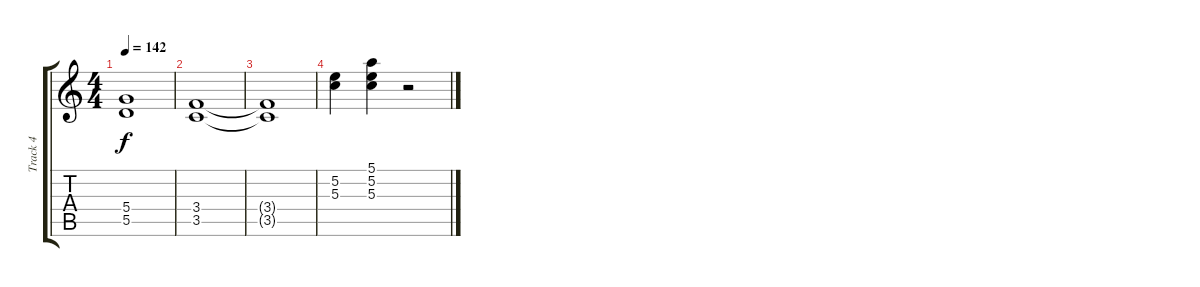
\track ("Track 4" "Track 4") {instrument distortionguitar}
\staff {score tabs}
\tuning (E4 B3 G3 D3 A2 E2) {hide}
\ts (4 4)
\tempo 142
\clef g2
\ks c
(5.4 5.5).1{dy f} |
(3.4 3.5).1 |
(3.4{t} 3.5{t}).1 |
(5.2 5.3).4 (5.1 5.2 5.3).4 r.2
